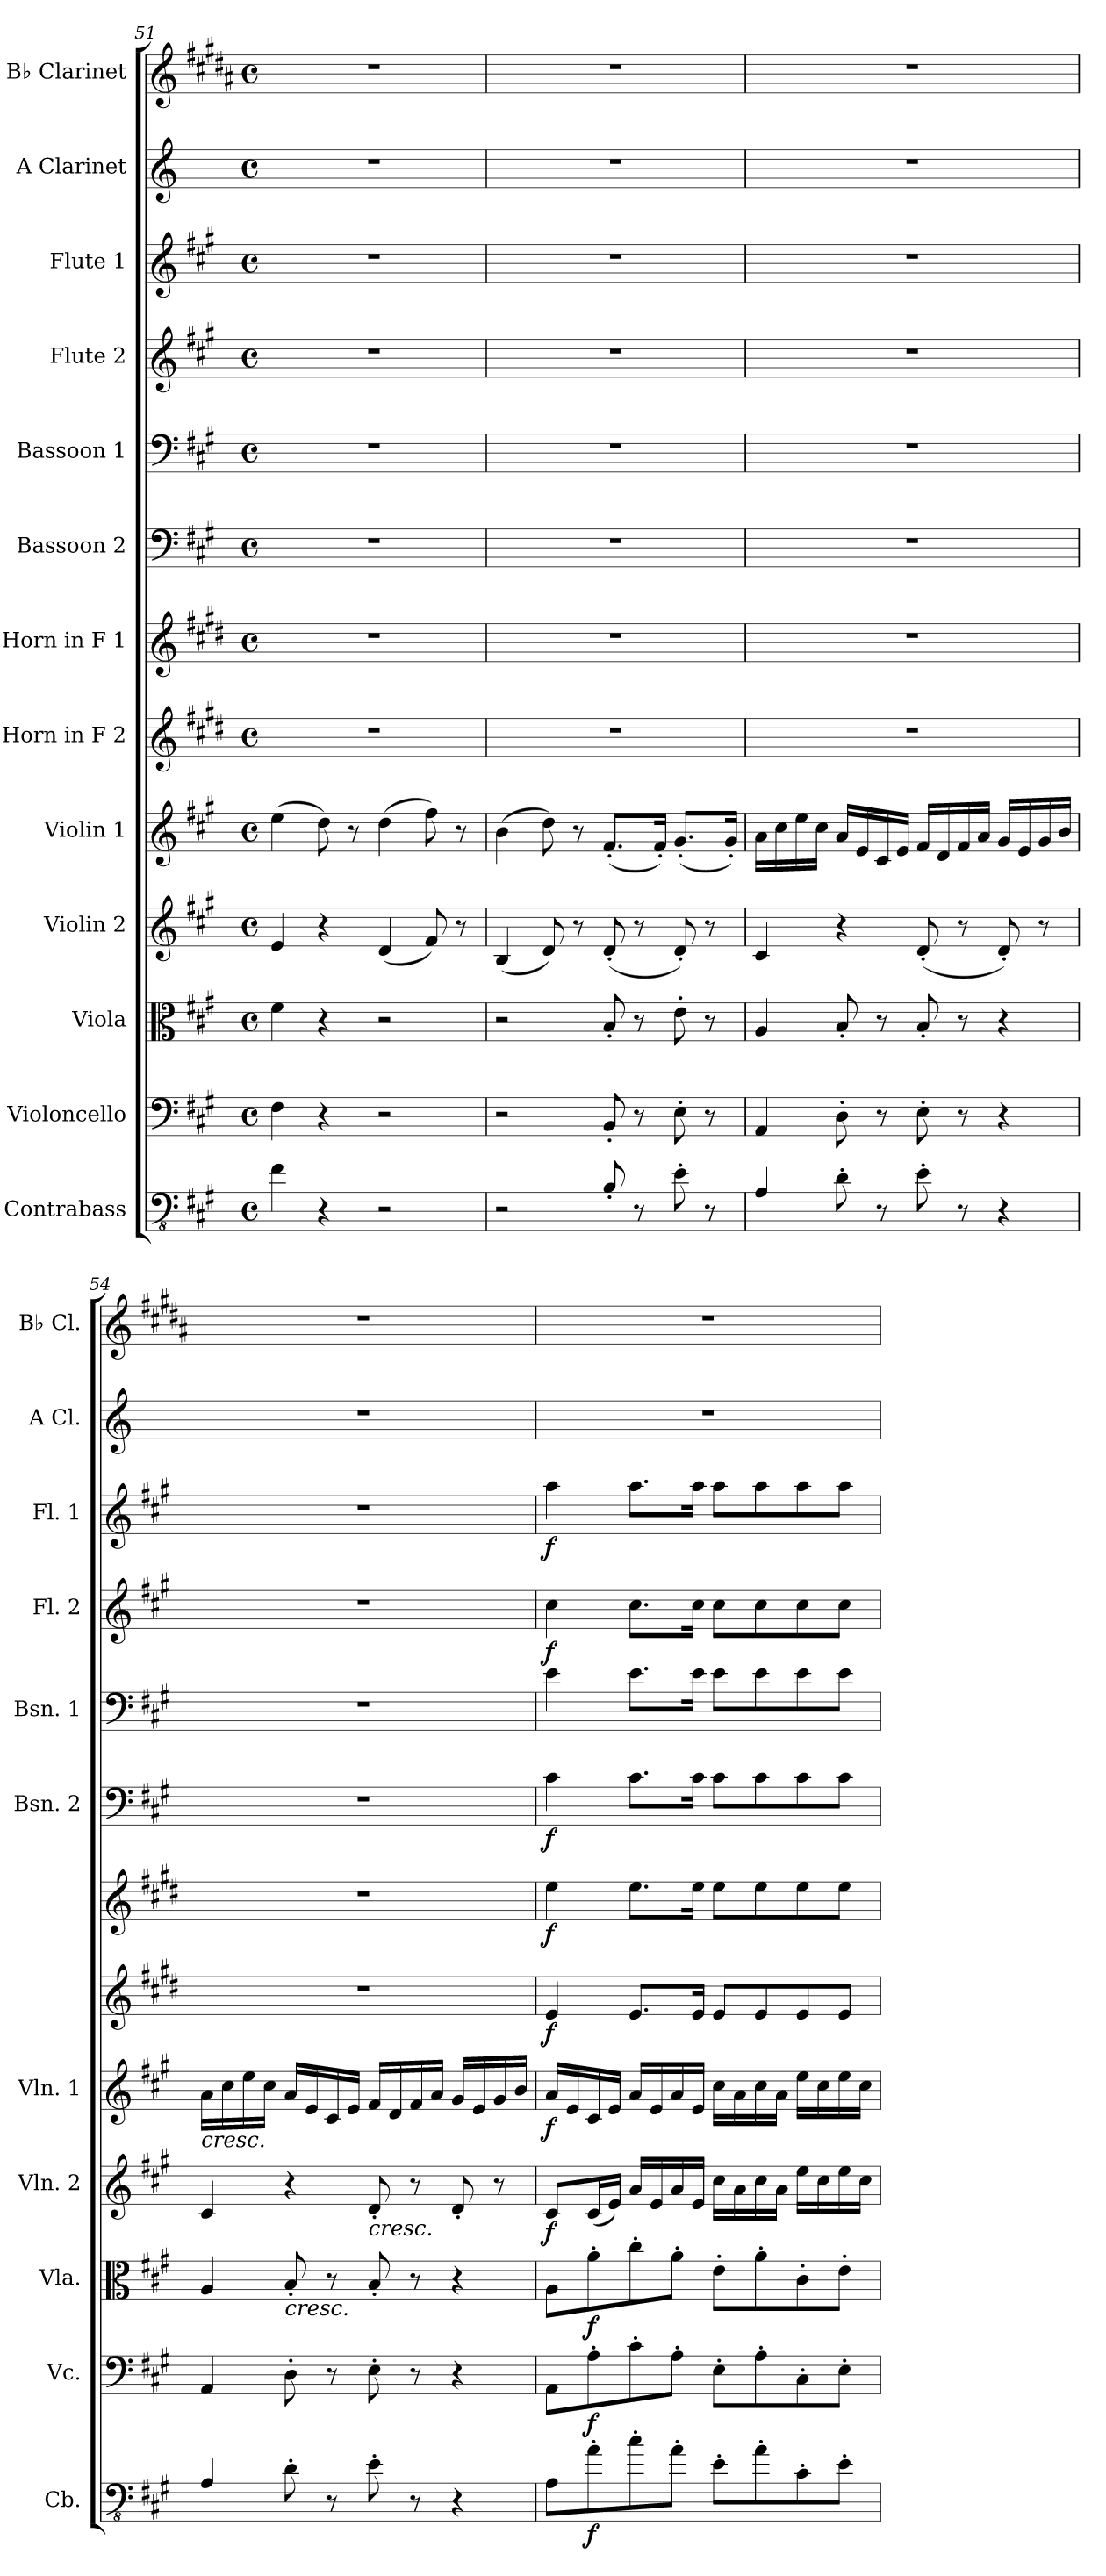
**kern	**dynam	**kern	**dynam	**kern	**dynam	**kern	**dynam	**kern	**dynam	**kern	**dynam	**kern	**dynam	**kern	**dynam	**kern	**kern	**dynam	**kern	**dynam	**kern	**kern
*part13	*part13	*part12	*part12	*part11	*part11	*part10	*part10	*part9	*part9	*part8	*part8	*part7	*part7	*part6	*part6	*part5	*part4	*part4	*part3	*part3	*part2	*part1
*staff13	*staff13	*staff12	*staff12	*staff11	*staff11	*staff10	*staff10	*staff9	*staff9	*staff8	*staff8	*staff7	*staff7	*staff6	*staff6	*staff5	*staff4	*staff4	*staff3	*staff3	*staff2	*staff1
*I"Contrabass	*	*I"Violoncello	*	*I"Viola	*	*I"Violin 2	*	*I"Violin 1	*	*I"Horn in F 2	*	*I"Horn in F 1	*	*I"Bassoon 2	*	*I"Bassoon 1	*I"Flute 2	*	*I"Flute 1	*	*I"A Clarinet	*I"B♭ Clarinet
*I'Cb.	*	*I'Vc.	*	*I'Vla.	*	*I'Vln. 2	*	*I'Vln. 1	*	*	*	*	*	*I'Bsn. 2	*	*I'Bsn. 1	*I'Fl. 2	*	*I'Fl. 1	*	*I'A Cl.	*I'B♭ Cl.
*clefFv4	*	*clefF4	*	*clefC3	*	*clefG2	*	*clefG2	*	*clefG2	*	*clefG2	*	*clefF4	*	*clefF4	*clefG2	*	*clefG2	*	*clefG2	*clefG2
*ITrd7c12	*	*	*	*	*	*	*	*	*	*ITrd4c7	*	*ITrd4c7	*	*	*	*	*	*	*	*	*ITrd2c3	*ITrd1c2
*k[f#c#g#]	*	*k[f#c#g#]	*	*k[f#c#g#]	*	*k[f#c#g#]	*	*k[f#c#g#]	*	*k[f#c#g#]	*	*k[f#c#g#]	*	*k[f#c#g#]	*	*k[f#c#g#]	*k[f#c#g#]	*	*k[f#c#g#]	*	*k[f#c#g#]	*k[f#c#g#]
*M4/4	*	*M4/4	*	*M4/4	*	*M4/4	*	*M4/4	*	*M4/4	*	*M4/4	*	*M4/4	*	*M4/4	*M4/4	*	*M4/4	*	*M4/4	*M4/4
*met(c)	*	*met(c)	*	*met(c)	*	*met(c)	*	*met(c)	*	*met(c)	*	*met(c)	*	*met(c)	*	*met(c)	*met(c)	*	*met(c)	*	*met(c)	*met(c)
=51	=51	=51	=51	=51	=51	=51	=51	=51	=51	=51	=51	=51	=51	=51	=51	=51	=51	=51	=51	=51	=51	=51
4FF#\	.	4F#\	.	4f#\	.	4e/	.	(>4ee\	.	1r	.	1r	.	1r	.	1r	1r	.	1r	.	1r	1r
4r	.	4r	.	4r	.	4r	.	8dd\)	.	.	.	.	.	.	.	.	.	.	.	.	.	.
.	.	.	.	.	.	.	.	8r	.	.	.	.	.	.	.	.	.	.	.	.	.	.
2r	.	2r	.	2r	.	(<4d/	.	(>4dd\	.	.	.	.	.	.	.	.	.	.	.	.	.	.
.	.	.	.	.	.	8f#/)	.	8ff#\)	.	.	.	.	.	.	.	.	.	.	.	.	.	.
.	.	.	.	.	.	8r	.	8r	.	.	.	.	.	.	.	.	.	.	.	.	.	.
!!LO:PB:g=z
=52	=52	=52	=52	=52	=52	=52	=52	=52	=52	=52	=52	=52	=52	=52	=52	=52	=52	=52	=52	=52	=52	=52
2r	.	2r	.	2r	.	(<4B/	.	(>4b\	.	1r	.	1r	.	1r	.	1r	1r	.	1r	.	1r	1r
.	.	.	.	.	.	8d/)	.	8dd\)	.	.	.	.	.	.	.	.	.	.	.	.	.	.
.	.	.	.	.	.	8r	.	8r	.	.	.	.	.	.	.	.	.	.	.	.	.	.
8BBB'/	.	8BB'/	.	8B'/	.	(<8d'/	.	(<8.f#'/L	.	.	.	.	.	.	.	.	.	.	.	.	.	.
8r	.	8r	.	8r	.	8r	.	.	.	.	.	.	.	.	.	.	.	.	.	.	.	.
.	.	.	.	.	.	.	.	16f#'/Jk)	.	.	.	.	.	.	.	.	.	.	.	.	.	.
8EE'\	.	8E'\	.	8e'\	.	8d'/)	.	(<8.g#'/L	.	.	.	.	.	.	.	.	.	.	.	.	.	.
8r	.	8r	.	8r	.	8r	.	.	.	.	.	.	.	.	.	.	.	.	.	.	.	.
.	.	.	.	.	.	.	.	16g#'/Jk)	.	.	.	.	.	.	.	.	.	.	.	.	.	.
=53	=53	=53	=53	=53	=53	=53	=53	=53	=53	=53	=53	=53	=53	=53	=53	=53	=53	=53	=53	=53	=53	=53
4AAA/	.	4AA/	.	4A/	.	4c#/	.	16a\LL	.	1r	.	1r	.	1r	.	1r	1r	.	1r	.	1r	1r
.	.	.	.	.	.	.	.	16cc#\	.	.	.	.	.	.	.	.	.	.	.	.	.	.
.	.	.	.	.	.	.	.	16ee\	.	.	.	.	.	.	.	.	.	.	.	.	.	.
.	.	.	.	.	.	.	.	16cc#\JJ	.	.	.	.	.	.	.	.	.	.	.	.	.	.
8DD'\	.	8D'\	.	8B'/	.	4r	.	16a/LL	.	.	.	.	.	.	.	.	.	.	.	.	.	.
.	.	.	.	.	.	.	.	16e/	.	.	.	.	.	.	.	.	.	.	.	.	.	.
8r	.	8r	.	8r	.	.	.	16c#/	.	.	.	.	.	.	.	.	.	.	.	.	.	.
.	.	.	.	.	.	.	.	16e/JJ	.	.	.	.	.	.	.	.	.	.	.	.	.	.
8EE'\	.	8E'\	.	8B'/	.	(<8d'/	.	16f#/LL	.	.	.	.	.	.	.	.	.	.	.	.	.	.
.	.	.	.	.	.	.	.	16d/	.	.	.	.	.	.	.	.	.	.	.	.	.	.
8r	.	8r	.	8r	.	8r	.	16f#/	.	.	.	.	.	.	.	.	.	.	.	.	.	.
.	.	.	.	.	.	.	.	16a/JJ	.	.	.	.	.	.	.	.	.	.	.	.	.	.
4r	.	4r	.	4r	.	8d'/)	.	16g#/LL	.	.	.	.	.	.	.	.	.	.	.	.	.	.
.	.	.	.	.	.	.	.	16e/	.	.	.	.	.	.	.	.	.	.	.	.	.	.
.	.	.	.	.	.	8r	.	16g#/	.	.	.	.	.	.	.	.	.	.	.	.	.	.
.	.	.	.	.	.	.	.	16b/JJ	.	.	.	.	.	.	.	.	.	.	.	.	.	.
=54	=54	=54	=54	=54	=54	=54	=54	=54	=54	=54	=54	=54	=54	=54	=54	=54	=54	=54	=54	=54	=54	=54
!	!	!	!	!	!	!	!	!LO:TX:b:i:t=cresc.	!	!	!	!	!	!	!	!	!	!	!	!	!	!
4AAA/	.	4AA/	.	4A/	.	4c#/	.	16a\LL	.	1r	.	1r	.	1r	.	1r	1r	.	1r	.	1r	1r
.	.	.	.	.	.	.	.	16cc#\	.	.	.	.	.	.	.	.	.	.	.	.	.	.
.	.	.	.	.	.	.	.	16ee\	.	.	.	.	.	.	.	.	.	.	.	.	.	.
.	.	.	.	.	.	.	.	16cc#\JJ	.	.	.	.	.	.	.	.	.	.	.	.	.	.
!	!	!	!	!LO:TX:b:i:t=cresc.	!	!	!	!	!	!	!	!	!	!	!	!	!	!	!	!	!	!
8DD'\	.	8D'\	.	8B'/	.	4r	.	16a/LL	.	.	.	.	.	.	.	.	.	.	.	.	.	.
.	.	.	.	.	.	.	.	16e/	.	.	.	.	.	.	.	.	.	.	.	.	.	.
8r	.	8r	.	8r	.	.	.	16c#/	.	.	.	.	.	.	.	.	.	.	.	.	.	.
.	.	.	.	.	.	.	.	16e/JJ	.	.	.	.	.	.	.	.	.	.	.	.	.	.
!	!	!	!	!	!	!LO:TX:b:i:t=cresc.	!	!	!	!	!	!	!	!	!	!	!	!	!	!	!	!
8EE'\	.	8E'\	.	8B'/	.	8d'/	.	16f#/LL	.	.	.	.	.	.	.	.	.	.	.	.	.	.
.	.	.	.	.	.	.	.	16d/	.	.	.	.	.	.	.	.	.	.	.	.	.	.
8r	.	8r	.	8r	.	8r	.	16f#/	.	.	.	.	.	.	.	.	.	.	.	.	.	.
.	.	.	.	.	.	.	.	16a/JJ	.	.	.	.	.	.	.	.	.	.	.	.	.	.
4r	.	4r	.	4r	.	8d'/	.	16g#/LL	.	.	.	.	.	.	.	.	.	.	.	.	.	.
.	.	.	.	.	.	.	.	16e/	.	.	.	.	.	.	.	.	.	.	.	.	.	.
.	.	.	.	.	.	8r	.	16g#/	.	.	.	.	.	.	.	.	.	.	.	.	.	.
.	.	.	.	.	.	.	.	16b/JJ	.	.	.	.	.	.	.	.	.	.	.	.	.	.
!!LO:PB:g=z
=55	=55	=55	=55	=55	=55	=55	=55	=55	=55	=55	=55	=55	=55	=55	=55	=55	=55	=55	=55	=55	=55	=55
!	!	!	!	!	!	!	!LO:DY:b	!	!LO:DY:b	!	!LO:DY:b	!	!LO:DY:b	!	!LO:DY:b	!	!	!LO:DY:b	!	!LO:DY:b	!	!
8AAA\L	.	8AA\L	.	8A\L	.	8c#/L	f	16a/LL	f	4A/	f	4a\	f	4c#\	f	4e\	4cc#\	f	4aa\	f	1r	1r
.	.	.	.	.	.	.	.	16e/	.	.	.	.	.	.	.	.	.	.	.	.	.	.
!	!LO:DY:b	!	!LO:DY:b	!	!LO:DY:b	!	!	!	!	!	!	!	!	!	!	!	!	!	!	!	!	!
8AA'\	f	8A'\	f	8a'\	f	(<16c#/L	.	16c#/	.	.	.	.	.	.	.	.	.	.	.	.	.	.
.	.	.	.	.	.	16e/JJ)	.	16e/JJ	.	.	.	.	.	.	.	.	.	.	.	.	.	.
8C#'\	.	8c#'\	.	8cc#'\	.	16a/LL	.	16a/LL	.	8.A/L	.	8.a\L	.	8.c#\L	.	8.e\L	8.cc#\L	.	8.aa\L	.	.	.
.	.	.	.	.	.	16e/	.	16e/	.	.	.	.	.	.	.	.	.	.	.	.	.	.
8AA'\J	.	8A'\J	.	8a'\J	.	16a/	.	16a/	.	.	.	.	.	.	.	.	.	.	.	.	.	.
.	.	.	.	.	.	16e/JJ	.	16e/JJ	.	16A/Jk	.	16a\Jk	.	16c#\Jk	.	16e\Jk	16cc#\Jk	.	16aa\Jk	.	.	.
8EE'\L	.	8E'\L	.	8e'\L	.	16cc#\LL	.	16cc#\LL	.	8A/L	.	8a\L	.	8c#\L	.	8e\L	8cc#\L	.	8aa\L	.	.	.
.	.	.	.	.	.	16a\	.	16a\	.	.	.	.	.	.	.	.	.	.	.	.	.	.
8AA'\	.	8A'\	.	8a'\	.	16cc#\	.	16cc#\	.	8A/	.	8a\	.	8c#\	.	8e\	8cc#\	.	8aa\	.	.	.
.	.	.	.	.	.	16a\JJ	.	16a\JJ	.	.	.	.	.	.	.	.	.	.	.	.	.	.
8CC#'\	.	8C#'\	.	8c#'\	.	16ee\LL	.	16ee\LL	.	8A/	.	8a\	.	8c#\	.	8e\	8cc#\	.	8aa\	.	.	.
.	.	.	.	.	.	16cc#\	.	16cc#\	.	.	.	.	.	.	.	.	.	.	.	.	.	.
8EE'\J	.	8E'\J	.	8e'\J	.	16ee\	.	16ee\	.	8A/J	.	8a\J	.	8c#\J	.	8e\J	8cc#\J	.	8aa\J	.	.	.
.	.	.	.	.	.	16cc#\JJ	.	16cc#\JJ	.	.	.	.	.	.	.	.	.	.	.	.	.	.
=	=	=	=	=	=	=	=	=	=	=	=	=	=	=	=	=	=	=	=	=	=	=
*-	*-	*-	*-	*-	*-	*-	*-	*-	*-	*-	*-	*-	*-	*-	*-	*-	*-	*-	*-	*-	*-	*-
